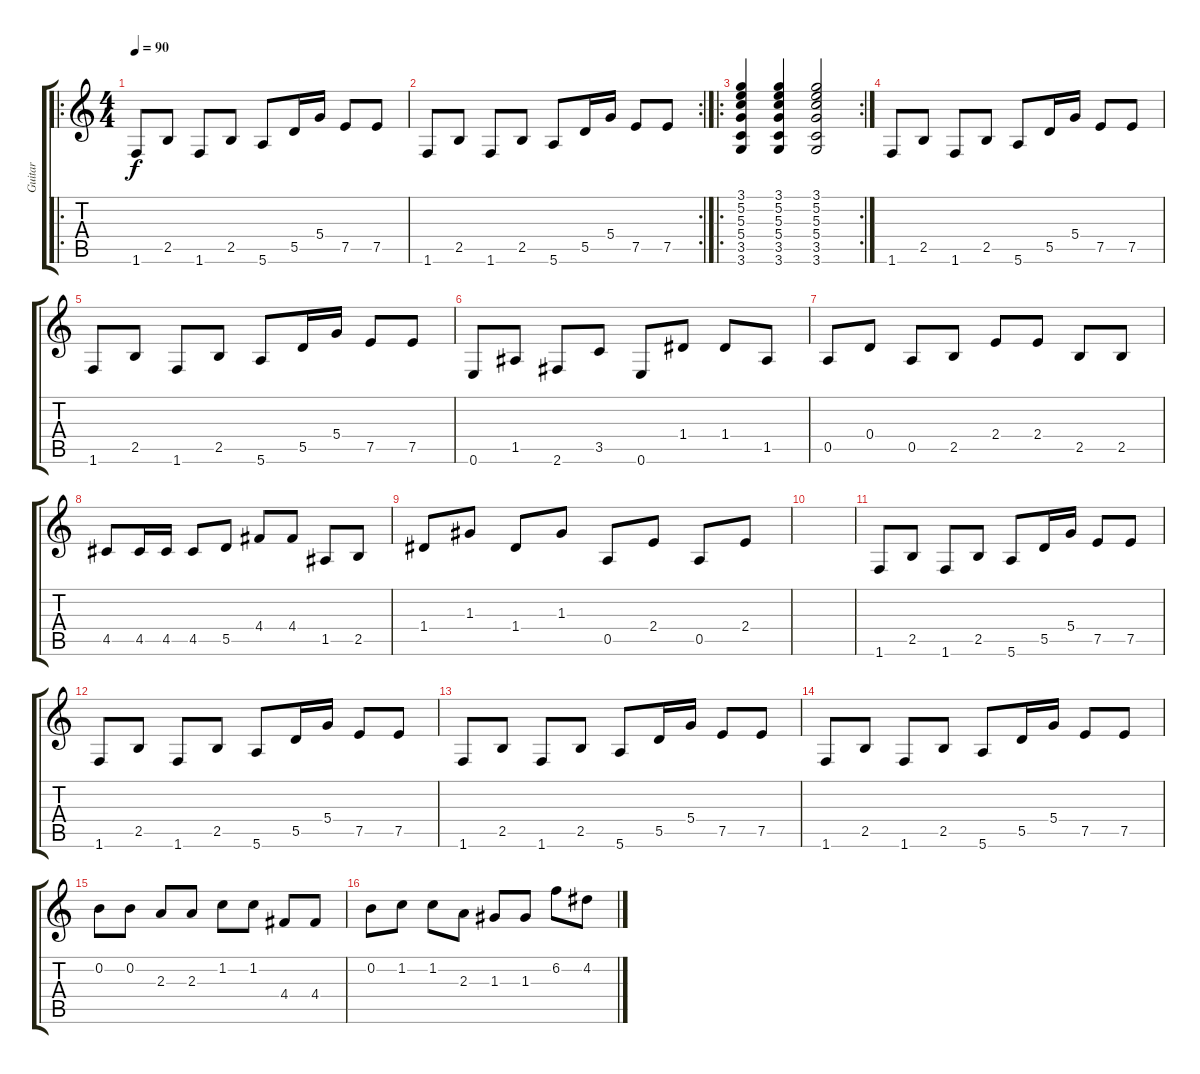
\track ("Guitar" "Guitar") {instrument overdrivenguitar}
\staff {score tabs}
\tuning (E4 B3 G3 D3 A2 E2) {hide}
\ro
\ts (4 4)
\tempo 90
\clef g2
\ks c
1.6.8{dy f instrument overdrivenguitar} 2.5.8 1.6.8 2.5.8 5.6.8 5.5.16 5.4.16 7.5.8 7.5.8 |
\rc 2
1.6.8 2.5.8 1.6.8 2.5.8 5.6.8 5.5.16 5.4.16 7.5.8 7.5.8 |
\ro
\rc 2
(3.1 5.2 5.3 5.4 3.5 3.6).4 (3.1 5.2 5.3 5.4 3.5 3.6).4 (3.1 5.2 5.3 5.4 3.5 3.6).2 |
1.6.8 2.5.8 1.6.8 2.5.8 5.6.8 5.5.16 5.4.16 7.5.8 7.5.8 |
1.6.8 2.5.8 1.6.8 2.5.8 5.6.8 5.5.16 5.4.16 7.5.8 7.5.8 |
0.6.8 1.5.8 2.6.8 3.5.8 0.6.8 1.4.8 1.4.8 1.5.8 |
0.5.8 0.4.8 0.5.8 2.5.8 2.4.8 2.4.8 2.5.8 2.5.8 |
4.5.8 4.5.16 4.5.16 4.5.8 5.5.8 4.4.8 4.4.8 1.5.8 2.5.8 |
1.4.8 1.3.8 1.4.8 1.3.8 0.5.8 2.4.8 0.5.8 2.4.8 |
|
1.6.8 2.5.8 1.6.8 2.5.8 5.6.8 5.5.16 5.4.16 7.5.8 7.5.8 |
1.6.8 2.5.8 1.6.8 2.5.8 5.6.8 5.5.16 5.4.16 7.5.8 7.5.8 |
1.6.8 2.5.8 1.6.8 2.5.8 5.6.8 5.5.16 5.4.16 7.5.8 7.5.8 |
1.6.8 2.5.8 1.6.8 2.5.8 5.6.8 5.5.16 5.4.16 7.5.8 7.5.8 |
0.2.8 0.2.8 2.3.8 2.3.8 1.2.8 1.2.8 4.4.8 4.4.8 |
0.2.8 1.2.8 1.2.8 2.3.8 1.3.8 1.3.8 6.2.8 4.2.8
